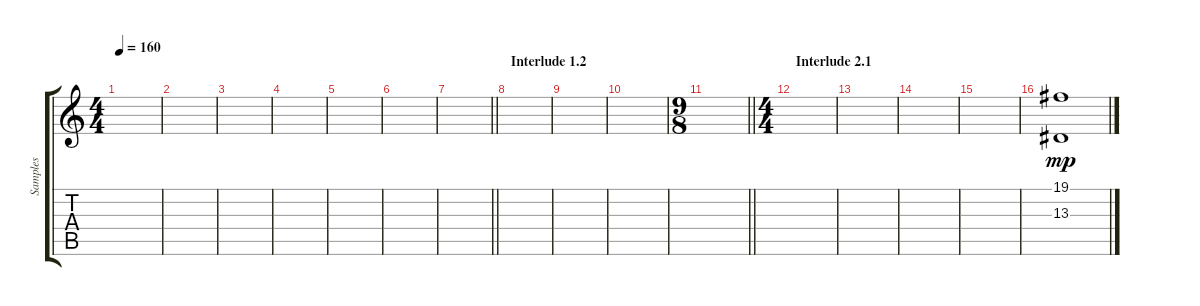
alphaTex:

\track ("Samples" "Samples") {instrument lead1square}
\staff {score tabs}
\tuning (B3 Gb3 D3 A2 E2 B1) {hide}
\ts (4 4)
\tempo 160
\clef g2
\ks c
|
|
|
|
|
|
\barLineRight lightlight
|
\section ("" "Interlude 1.2")
|
|
|
\ts (9 8)
\barLineRight lightlight
|
\ts (4 4)
\section ("" "Interlude 2.1")
|
|
|
|
(19.1 13.3).1{dy mp instrument stringensemble1}
